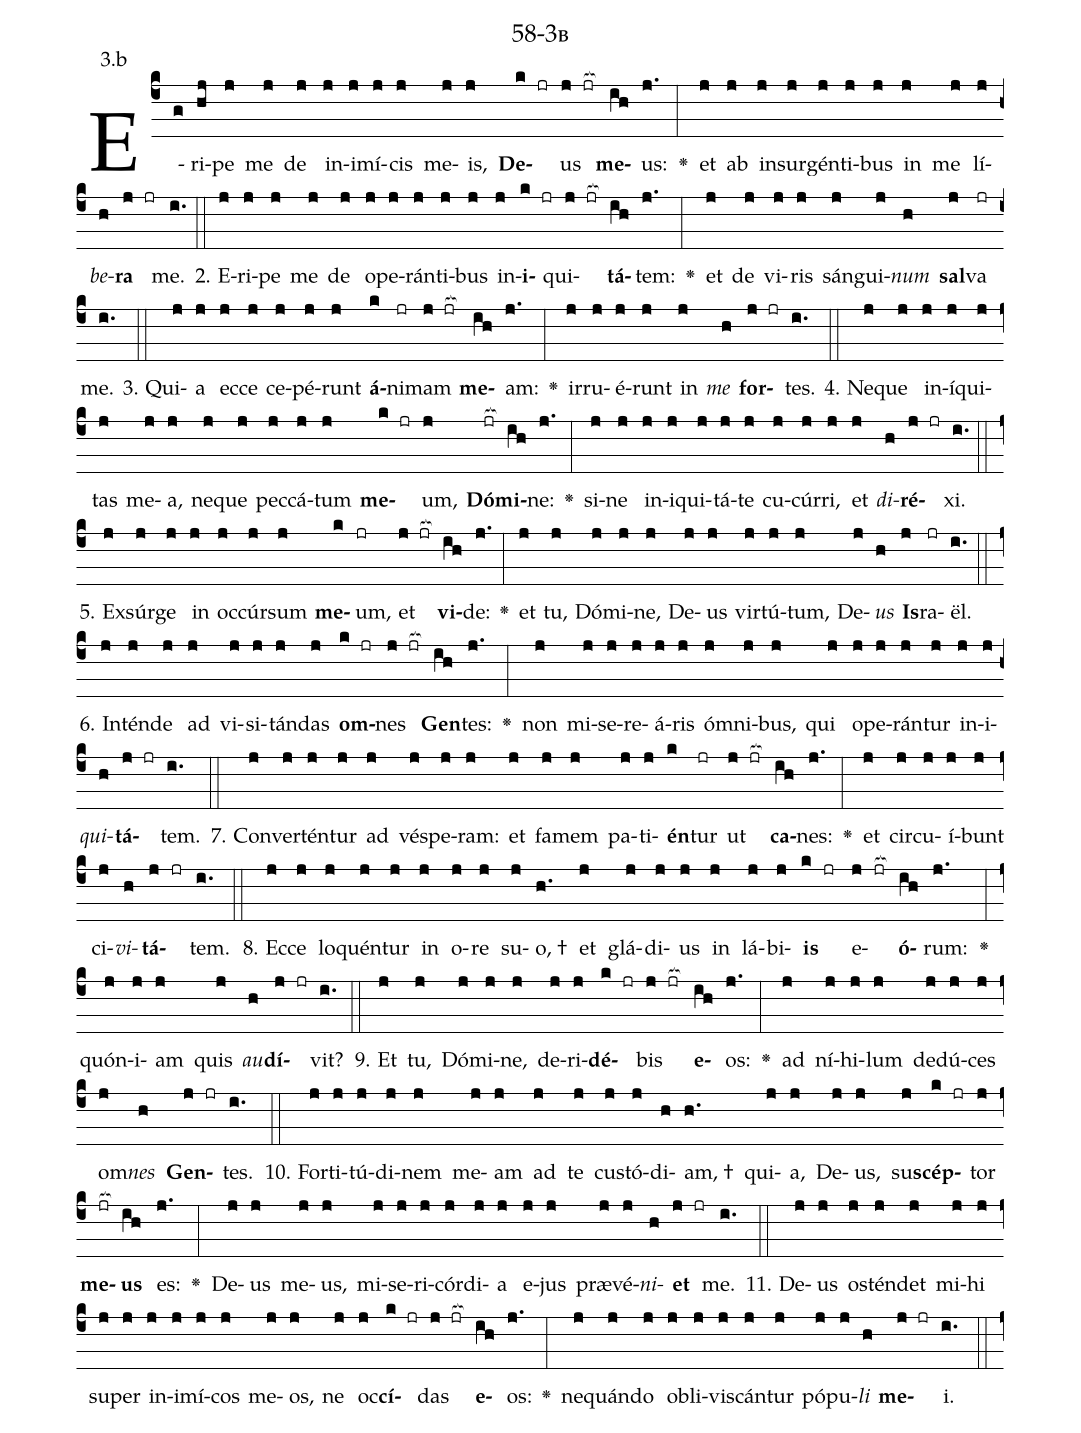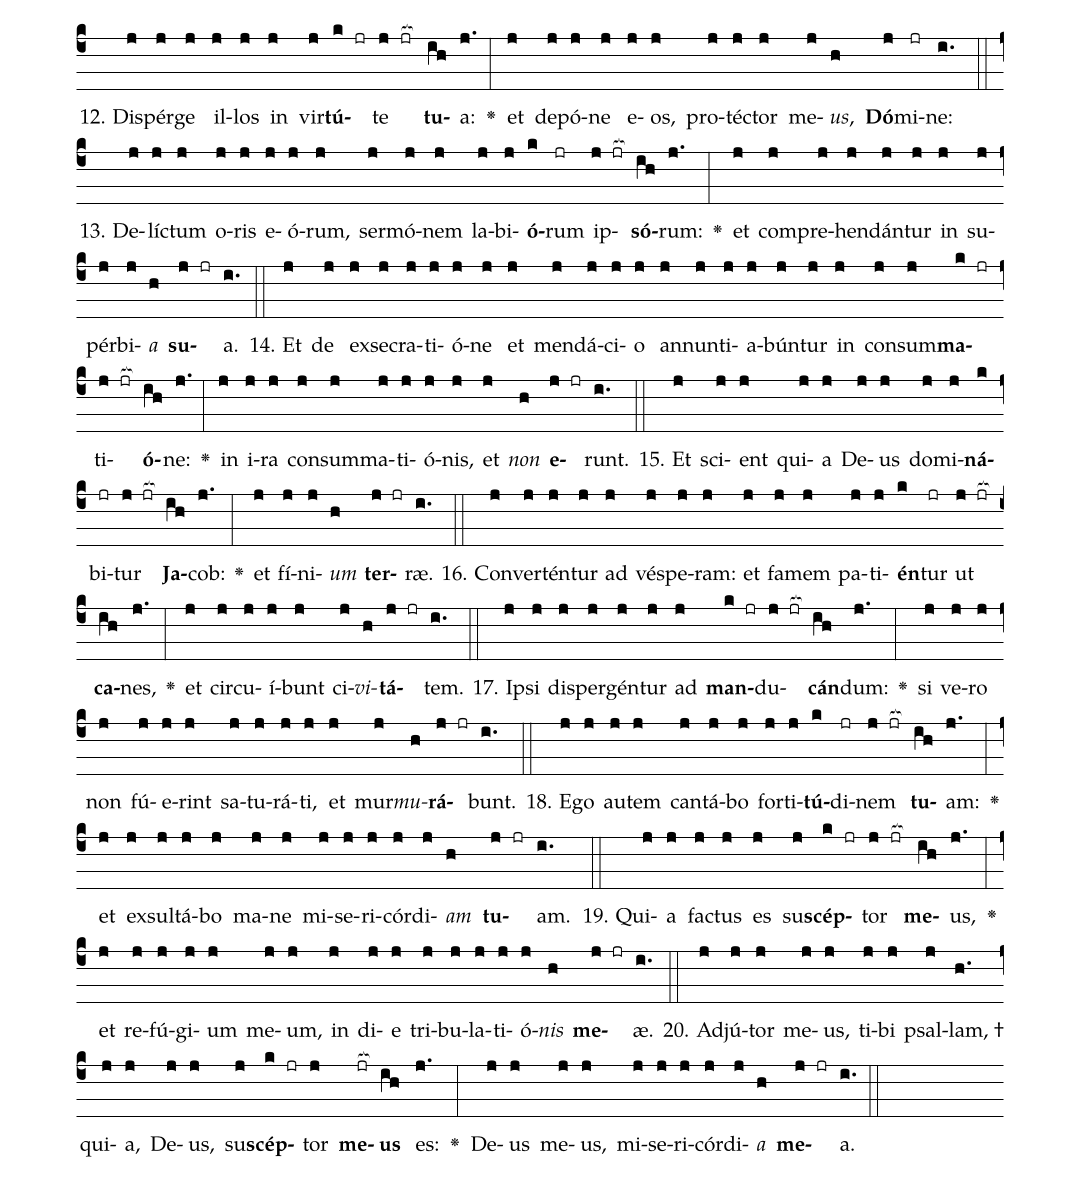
name: 58-3b;
annotation: 3.b;
%%
(c4)E(g)ri(hj)pe(j) me(j) de(j) in(j)i(j)mí(j)cis(j) me(j)is,(j) <b>De</b>(k jr)us(j jr[ocb:1{]) <b>me</b>(ih[ocb:0}])us:(j.) <v>\greheightstar</v>(:) et(j) ab(j) in(j)sur(j)gén(j)ti(j)bus(j) in(j) me(j) lí(j)<i>be</i>(h)<b>ra</b>(j jr) me.(i.) (::)
2. E(j)ri(j)pe(j) me(j) de(j) o(j)pe(j)rán(j)ti(j)bus(j) in(j)<b>i</b>(k jr)qui(j jr[ocb:1{])<b>tá</b>(ih[ocb:0}])tem:(j.) <v>\greheightstar</v>(:) et(j) de(j) vi(j)ris(j) sán(j)gui(j)<i>num</i>(h) <b>sal</b>(j)va(jr) me.(i.) (::)
3. Qui(j)a(j) ec(j)ce(j) ce(j)pé(j)runt(j) <b>á</b>(k)ni(jr)mam(j jr[ocb:1{]) <b>me</b>(ih[ocb:0}])am:(j.) <v>\greheightstar</v>(:) ir(j)ru(j)é(j)runt(j) in(j) <i>me</i>(h) <b>for</b>(j jr)tes.(i.) (::)
4. Ne(j)que(j) in(j)í(j)qui(j)tas(j) me(j)a,(j) ne(j)que(j) pec(j)cá(j)tum(j) <b>me</b>(k jr)um,(j) <b>Dó</b>(jr[ocb:1{])<b>mi</b>(ih[ocb:0}])ne:(j.) <v>\greheightstar</v>(:) si(j)ne(j) in(j)i(j)qui(j)tá(j)te(j) cu(j)cúr(j)ri,(j) et(j) <i>di</i>(h)<b>ré</b>(j jr)xi.(i.) (::)
5. Ex(j)súr(j)ge(j) in(j) oc(j)cúr(j)sum(j) <b>me</b>(k)um,(jr) et(j jr[ocb:1{]) <b>vi</b>(ih[ocb:0}])de:(j.) <v>\greheightstar</v>(:) et(j) tu,(j) Dó(j)mi(j)ne,(j) De(j)us(j) vir(j)tú(j)tum,(j) De(j)<i>us</i>(h) <b>Is</b>(j)ra(jr)ël.(i.) (::)
6. In(j)tén(j)de(j) ad(j) vi(j)si(j)tán(j)das(j) <b>om</b>(k jr)nes(j jr[ocb:1{]) <b>Gen</b>(ih[ocb:0}])tes:(j.) <v>\greheightstar</v>(:) non(j) mi(j)se(j)re(j)á(j)ris(j) óm(j)ni(j)bus,(j) qui(j) o(j)pe(j)rán(j)tur(j) in(j)i(j)<i>qui</i>(h)<b>tá</b>(j jr)tem.(i.) (::)
7. Con(j)ver(j)tén(j)tur(j) ad(j) vés(j)pe(j)ram:(j) et(j) fa(j)mem(j) pa(j)ti(j)<b>én</b>(k)tur(jr) ut(j jr[ocb:1{]) <b>ca</b>(ih[ocb:0}])nes:(j.) <v>\greheightstar</v>(:) et(j) cir(j)cu(j)í(j)bunt(j) ci(j)<i>vi</i>(h)<b>tá</b>(j jr)tem.(i.) (::)
8. Ec(j)ce(j) lo(j)quén(j)tur(j) in(j) o(j)re(j) su(j)o, †(h.) et(j) glá(j)di(j)us(j) in(j) lá(j)bi(j)<b>is</b>(k jr) e(j jr[ocb:1{])<b>ó</b>(ih[ocb:0}])rum:(j.) <v>\greheightstar</v>(:) quón(j)i(j)am(j) quis(j) <i>au</i>(h)<b>dí</b>(j jr)vit?(i.) (::)
9. Et(j) tu,(j) Dó(j)mi(j)ne,(j) de(j)ri(j)<b>dé</b>(k jr)bis(j jr[ocb:1{]) <b>e</b>(ih[ocb:0}])os:(j.) <v>\greheightstar</v>(:) ad(j) ní(j)hi(j)lum(j) de(j)dú(j)ces(j) om(j)<i>nes</i>(h) <b>Gen</b>(j jr)tes.(i.) (::)
10. For(j)ti(j)tú(j)di(j)nem(j) me(j)am(j) ad(j) te(j) cus(j)tó(j)di(h)am, †(h.) qui(j)a,(j) De(j)us,(j) su(j)<b>scép</b>(k jr)tor(j) <b>me</b>(jr[ocb:1{])<b>us</b>(ih[ocb:0}]) es:(j.) <v>\greheightstar</v>(:) De(j)us(j) me(j)us,(j) mi(j)se(j)ri(j)cór(j)di(j)a(j) e(j)jus(j) præ(j)vé(j)<i>ni</i>(h)<b>et</b>(j jr) me.(i.) (::)
11. De(j)us(j) os(j)tén(j)det(j) mi(j)hi(j) su(j)per(j) in(j)i(j)mí(j)cos(j) me(j)os,(j) ne(j) oc(j)<b>cí</b>(k jr)das(j jr[ocb:1{]) <b>e</b>(ih[ocb:0}])os:(j.) <v>\greheightstar</v>(:) ne(j)quán(j)do(j) ob(j)li(j)vis(j)cán(j)tur(j) pó(j)pu(j)<i>li</i>(h) <b>me</b>(j jr)i.(i.) (::)
12. Di(j)spér(j)ge(j) il(j)los(j) in(j) vir(j)<b>tú</b>(k jr)te(j jr[ocb:1{]) <b>tu</b>(ih[ocb:0}])a:(j.) <v>\greheightstar</v>(:) et(j) de(j)pó(j)ne(j) e(j)os,(j) pro(j)téc(j)tor(j) me(j)<i>us</i>,(h) <b>Dó</b>(j)mi(jr)ne:(i.) (::)
13. De(j)líc(j)tum(j) o(j)ris(j) e(j)ó(j)rum,(j) ser(j)mó(j)nem(j) la(j)bi(j)<b>ó</b>(k)rum(jr) ip(j jr[ocb:1{])<b>só</b>(ih[ocb:0}])rum:(j.) <v>\greheightstar</v>(:) et(j) com(j)pre(j)hen(j)dán(j)tur(j) in(j) su(j)pér(j)bi(j)<i>a</i>(h) <b>su</b>(j jr)a.(i.) (::)
14. Et(j) de(j) ex(j)se(j)cra(j)ti(j)ó(j)ne(j) et(j) men(j)dá(j)ci(j)o(j) an(j)nun(j)ti(j)a(j)bún(j)tur(j) in(j) con(j)sum(j)<b>ma</b>(k jr)ti(j jr[ocb:1{])<b>ó</b>(ih[ocb:0}])ne:(j.) <v>\greheightstar</v>(:) in(j) i(j)ra(j) con(j)sum(j)ma(j)ti(j)ó(j)nis,(j) et(j) <i>non</i>(h) <b>e</b>(j jr)runt.(i.) (::)
15. Et(j) sci(j)ent(j) qui(j)a(j) De(j)us(j) do(j)mi(j)<b>ná</b>(k)bi(jr)tur(j jr[ocb:1{]) <b>Ja</b>(ih[ocb:0}])cob:(j.) <v>\greheightstar</v>(:) et(j) fí(j)ni(j)<i>um</i>(h) <b>ter</b>(j jr)ræ.(i.) (::)
16. Con(j)ver(j)tén(j)tur(j) ad(j) vés(j)pe(j)ram:(j) et(j) fa(j)mem(j) pa(j)ti(j)<b>én</b>(k)tur(jr) ut(j jr[ocb:1{]) <b>ca</b>(ih[ocb:0}])nes,(j.) <v>\greheightstar</v>(:) et(j) cir(j)cu(j)í(j)bunt(j) ci(j)<i>vi</i>(h)<b>tá</b>(j jr)tem.(i.) (::)
17. Ip(j)si(j) di(j)sper(j)gén(j)tur(j) ad(j) <b>man</b>(k jr)du(j jr[ocb:1{])<b>cán</b>(ih[ocb:0}])dum:(j.) <v>\greheightstar</v>(:) si(j) ve(j)ro(j) non(j) fú(j)e(j)rint(j) sa(j)tu(j)rá(j)ti,(j) et(j) mur(j)<i>mu</i>(h)<b>rá</b>(j jr)bunt.(i.) (::)
18. E(j)go(j) au(j)tem(j) can(j)tá(j)bo(j) for(j)ti(j)<b>tú</b>(k)di(jr)nem(j jr[ocb:1{]) <b>tu</b>(ih[ocb:0}])am:(j.) <v>\greheightstar</v>(:) et(j) ex(j)sul(j)tá(j)bo(j) ma(j)ne(j) mi(j)se(j)ri(j)cór(j)di(j)<i>am</i>(h) <b>tu</b>(j jr)am.(i.) (::)
19. Qui(j)a(j) fac(j)tus(j) es(j) su(j)<b>scép</b>(k jr)tor(j jr[ocb:1{]) <b>me</b>(ih[ocb:0}])us,(j.) <v>\greheightstar</v>(:) et(j) re(j)fú(j)gi(j)um(j) me(j)um,(j) in(j) di(j)e(j) tri(j)bu(j)la(j)ti(j)ó(j)<i>nis</i>(h) <b>me</b>(j jr)æ.(i.) (::)
20. Ad(j)jú(j)tor(j) me(j)us,(j) ti(j)bi(j) psal(j)lam, †(h.) qui(j)a,(j) De(j)us,(j) su(j)<b>scép</b>(k jr)tor(j) <b>me</b>(jr[ocb:1{])<b>us</b>(ih[ocb:0}]) es:(j.) <v>\greheightstar</v>(:) De(j)us(j) me(j)us,(j) mi(j)se(j)ri(j)cór(j)di(j)<i>a</i>(h) <b>me</b>(j jr)a.(i.) (::)
